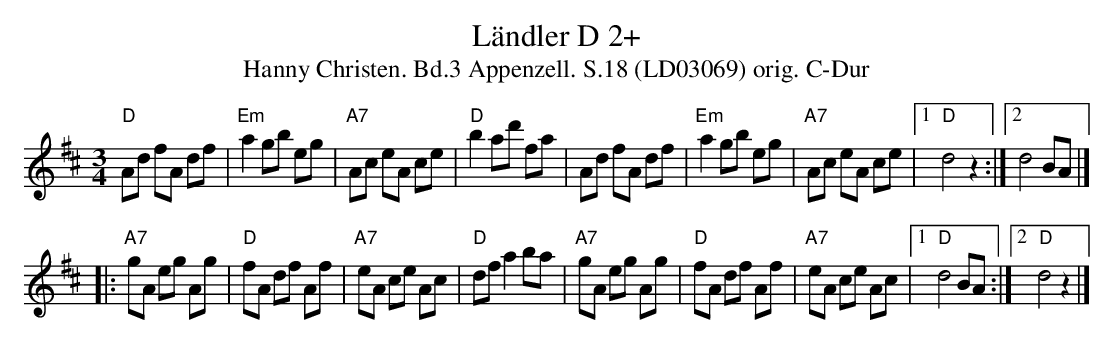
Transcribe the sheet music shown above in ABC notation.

X:1
T:Ländler D 2+
T:Hanny Christen. Bd.3 Appenzell. S.18 (LD03069) orig. C-Dur
M:3/4
L:1/8
K:Dmaj
"D"Ad fA df | "Em"a2 gb eg | "A7"Ac eA ce | "D"b2 ad' fa | \
Ad fA df | "Em"a2 gb eg | "A7"Ac eA ce |1 "D"d4 z2 :|2 d4 BA |]
|: "A7"gA eg Ag | "D"fA df Af | "A7"eA ce Ac | "D"df a2 ba | \
"A7"gA eg Ag | "D"fA df Af | "A7"eA ce Ac |1 "D"d4 BA :|2 "D"d4 z2 |]
